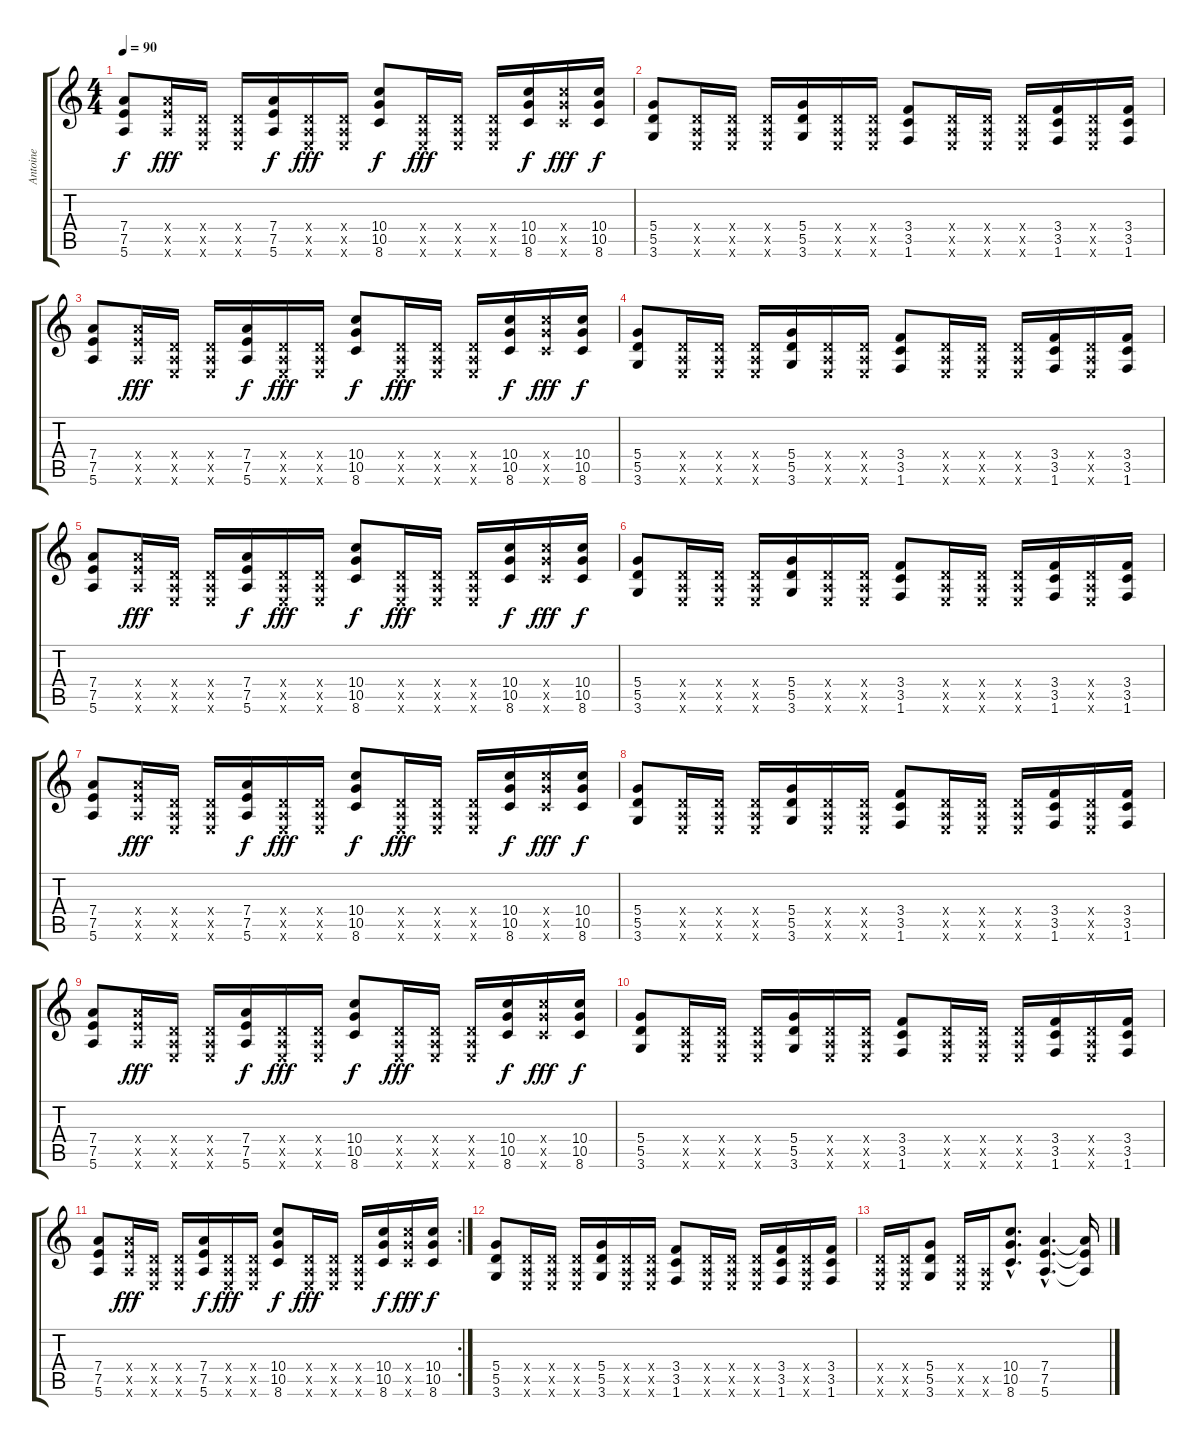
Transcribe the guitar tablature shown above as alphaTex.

\track ("Antoine" "Antoine") {instrument overdrivenguitar}
\staff {score tabs}
\tuning (E4 B3 G3 D3 A2 E2) {hide}
\ts (4 4)
\tempo 90
\clef g2
\ks c
(7.4 7.5 5.6).8{dy f} (7.4{x} 7.5{x} 5.6{x}).16{dy fff} (0.4{x} 0.5{x} 0.6{x}).16 (0.4{x} 0.5{x} 0.6{x}).16 (7.4 7.5 5.6).16{dy f} (0.4{x} 0.5{x} 0.6{x}).16{dy fff} (0.4{x} 0.5{x} 0.6{x}).16 (10.4 10.5 8.6).8{dy f} (0.4{x} 0.5{x} 0.6{x}).16{dy fff} (0.4{x} 0.5{x} 0.6{x}).16 (0.4{x} 0.5{x} 0.6{x}).16 (10.4 10.5 8.6).16{dy f} (10.4{x} 10.5{x} 8.6{x}).16{dy fff} (10.4 10.5 8.6).16{dy f} |
(5.4 5.5 3.6).8 (0.4{x} 0.5{x} 0.6{x}).16 (0.4{x} 0.5{x} 0.6{x}).16 (0.4{x} 0.5{x} 0.6{x}).16 (5.4 5.5 3.6).16 (0.4{x} 0.5{x} 0.6{x}).16 (0.4{x} 0.5{x} 0.6{x}).16 (3.4 3.5 1.6).8 (0.4{x} 0.5{x} 0.6{x}).16 (0.4{x} 0.5{x} 0.6{x}).16 (0.4{x} 0.5{x} 0.6{x}).16 (3.4 3.5 1.6).16 (0.4{x} 0.5{x} 0.6{x}).16 (3.4 3.5 1.6).16 |
(7.4 7.5 5.6).8 (7.4{x} 7.5{x} 5.6{x}).16{dy fff} (0.4{x} 0.5{x} 0.6{x}).16 (0.4{x} 0.5{x} 0.6{x}).16 (7.4 7.5 5.6).16{dy f} (0.4{x} 0.5{x} 0.6{x}).16{dy fff} (0.4{x} 0.5{x} 0.6{x}).16 (10.4 10.5 8.6).8{dy f} (0.4{x} 0.5{x} 0.6{x}).16{dy fff} (0.4{x} 0.5{x} 0.6{x}).16 (0.4{x} 0.5{x} 0.6{x}).16 (10.4 10.5 8.6).16{dy f} (10.4{x} 10.5{x} 8.6{x}).16{dy fff} (10.4 10.5 8.6).16{dy f} |
(5.4 5.5 3.6).8 (0.4{x} 0.5{x} 0.6{x}).16 (0.4{x} 0.5{x} 0.6{x}).16 (0.4{x} 0.5{x} 0.6{x}).16 (5.4 5.5 3.6).16 (0.4{x} 0.5{x} 0.6{x}).16 (0.4{x} 0.5{x} 0.6{x}).16 (3.4 3.5 1.6).8 (0.4{x} 0.5{x} 0.6{x}).16 (0.4{x} 0.5{x} 0.6{x}).16 (0.4{x} 0.5{x} 0.6{x}).16 (3.4 3.5 1.6).16 (0.4{x} 0.5{x} 0.6{x}).16 (3.4 3.5 1.6).16 |
(7.4 7.5 5.6).8 (7.4{x} 7.5{x} 5.6{x}).16{dy fff} (0.4{x} 0.5{x} 0.6{x}).16 (0.4{x} 0.5{x} 0.6{x}).16 (7.4 7.5 5.6).16{dy f} (0.4{x} 0.5{x} 0.6{x}).16{dy fff} (0.4{x} 0.5{x} 0.6{x}).16 (10.4 10.5 8.6).8{dy f} (0.4{x} 0.5{x} 0.6{x}).16{dy fff} (0.4{x} 0.5{x} 0.6{x}).16 (0.4{x} 0.5{x} 0.6{x}).16 (10.4 10.5 8.6).16{dy f} (10.4{x} 10.5{x} 8.6{x}).16{dy fff} (10.4 10.5 8.6).16{dy f} |
(5.4 5.5 3.6).8 (0.4{x} 0.5{x} 0.6{x}).16 (0.4{x} 0.5{x} 0.6{x}).16 (0.4{x} 0.5{x} 0.6{x}).16 (5.4 5.5 3.6).16 (0.4{x} 0.5{x} 0.6{x}).16 (0.4{x} 0.5{x} 0.6{x}).16 (3.4 3.5 1.6).8 (0.4{x} 0.5{x} 0.6{x}).16 (0.4{x} 0.5{x} 0.6{x}).16 (0.4{x} 0.5{x} 0.6{x}).16 (3.4 3.5 1.6).16 (0.4{x} 0.5{x} 0.6{x}).16 (3.4 3.5 1.6).16 |
(7.4 7.5 5.6).8 (7.4{x} 7.5{x} 5.6{x}).16{dy fff} (0.4{x} 0.5{x} 0.6{x}).16 (0.4{x} 0.5{x} 0.6{x}).16 (7.4 7.5 5.6).16{dy f} (0.4{x} 0.5{x} 0.6{x}).16{dy fff} (0.4{x} 0.5{x} 0.6{x}).16 (10.4 10.5 8.6).8{dy f} (0.4{x} 0.5{x} 0.6{x}).16{dy fff} (0.4{x} 0.5{x} 0.6{x}).16 (0.4{x} 0.5{x} 0.6{x}).16 (10.4 10.5 8.6).16{dy f} (10.4{x} 10.5{x} 8.6{x}).16{dy fff} (10.4 10.5 8.6).16{dy f} |
(5.4 5.5 3.6).8 (0.4{x} 0.5{x} 0.6{x}).16 (0.4{x} 0.5{x} 0.6{x}).16 (0.4{x} 0.5{x} 0.6{x}).16 (5.4 5.5 3.6).16 (0.4{x} 0.5{x} 0.6{x}).16 (0.4{x} 0.5{x} 0.6{x}).16 (3.4 3.5 1.6).8 (0.4{x} 0.5{x} 0.6{x}).16 (0.4{x} 0.5{x} 0.6{x}).16 (0.4{x} 0.5{x} 0.6{x}).16 (3.4 3.5 1.6).16 (0.4{x} 0.5{x} 0.6{x}).16 (3.4 3.5 1.6).16 |
(7.4 7.5 5.6).8 (7.4{x} 7.5{x} 5.6{x}).16{dy fff} (0.4{x} 0.5{x} 0.6{x}).16 (0.4{x} 0.5{x} 0.6{x}).16 (7.4 7.5 5.6).16{dy f} (0.4{x} 0.5{x} 0.6{x}).16{dy fff} (0.4{x} 0.5{x} 0.6{x}).16 (10.4 10.5 8.6).8{dy f} (0.4{x} 0.5{x} 0.6{x}).16{dy fff} (0.4{x} 0.5{x} 0.6{x}).16 (0.4{x} 0.5{x} 0.6{x}).16 (10.4 10.5 8.6).16{dy f} (10.4{x} 10.5{x} 8.6{x}).16{dy fff} (10.4 10.5 8.6).16{dy f} |
(5.4 5.5 3.6).8 (0.4{x} 0.5{x} 0.6{x}).16 (0.4{x} 0.5{x} 0.6{x}).16 (0.4{x} 0.5{x} 0.6{x}).16 (5.4 5.5 3.6).16 (0.4{x} 0.5{x} 0.6{x}).16 (0.4{x} 0.5{x} 0.6{x}).16 (3.4 3.5 1.6).8 (0.4{x} 0.5{x} 0.6{x}).16 (0.4{x} 0.5{x} 0.6{x}).16 (0.4{x} 0.5{x} 0.6{x}).16 (3.4 3.5 1.6).16 (0.4{x} 0.5{x} 0.6{x}).16 (3.4 3.5 1.6).16 |
\rc 2
(7.4 7.5 5.6).8 (7.4{x} 7.5{x} 5.6{x}).16{dy fff} (0.4{x} 0.5{x} 0.6{x}).16 (0.4{x} 0.5{x} 0.6{x}).16 (7.4 7.5 5.6).16{dy f} (0.4{x} 0.5{x} 0.6{x}).16{dy fff} (0.4{x} 0.5{x} 0.6{x}).16 (10.4 10.5 8.6).8{dy f} (0.4{x} 0.5{x} 0.6{x}).16{dy fff} (0.4{x} 0.5{x} 0.6{x}).16 (0.4{x} 0.5{x} 0.6{x}).16 (10.4 10.5 8.6).16{dy f} (10.4{x} 10.5{x} 8.6{x}).16{dy fff} (10.4 10.5 8.6).16{dy f} |
(5.4 5.5 3.6).8 (0.4{x} 0.5{x} 0.6{x}).16 (0.4{x} 0.5{x} 0.6{x}).16 (0.4{x} 0.5{x} 0.6{x}).16 (5.4 5.5 3.6).16 (0.4{x} 0.5{x} 0.6{x}).16 (0.4{x} 0.5{x} 0.6{x}).16 (3.4 3.5 1.6).8 (0.4{x} 0.5{x} 0.6{x}).16 (0.4{x} 0.5{x} 0.6{x}).16 (0.4{x} 0.5{x} 0.6{x}).16 (3.4 3.5 1.6).16 (0.4{x} 0.5{x} 0.6{x}).16 (3.4 3.5 1.6).16 |
(0.4{x} 0.5{x} 0.6{x}).16 (0.4{x} 0.5{x} 0.6{x}).16 (5.4 5.5 3.6).8 (0.4{x} 0.5{x} 0.6{x}).16 (0.5{x} 0.6{x}).16 (10.4{hac} 10.5{hac} 8.6{hac}).8{d} (7.4{hac} 7.5{hac} 5.6{hac}).4{d} (7.4{t} 7.5{t} 5.6{t}).16
